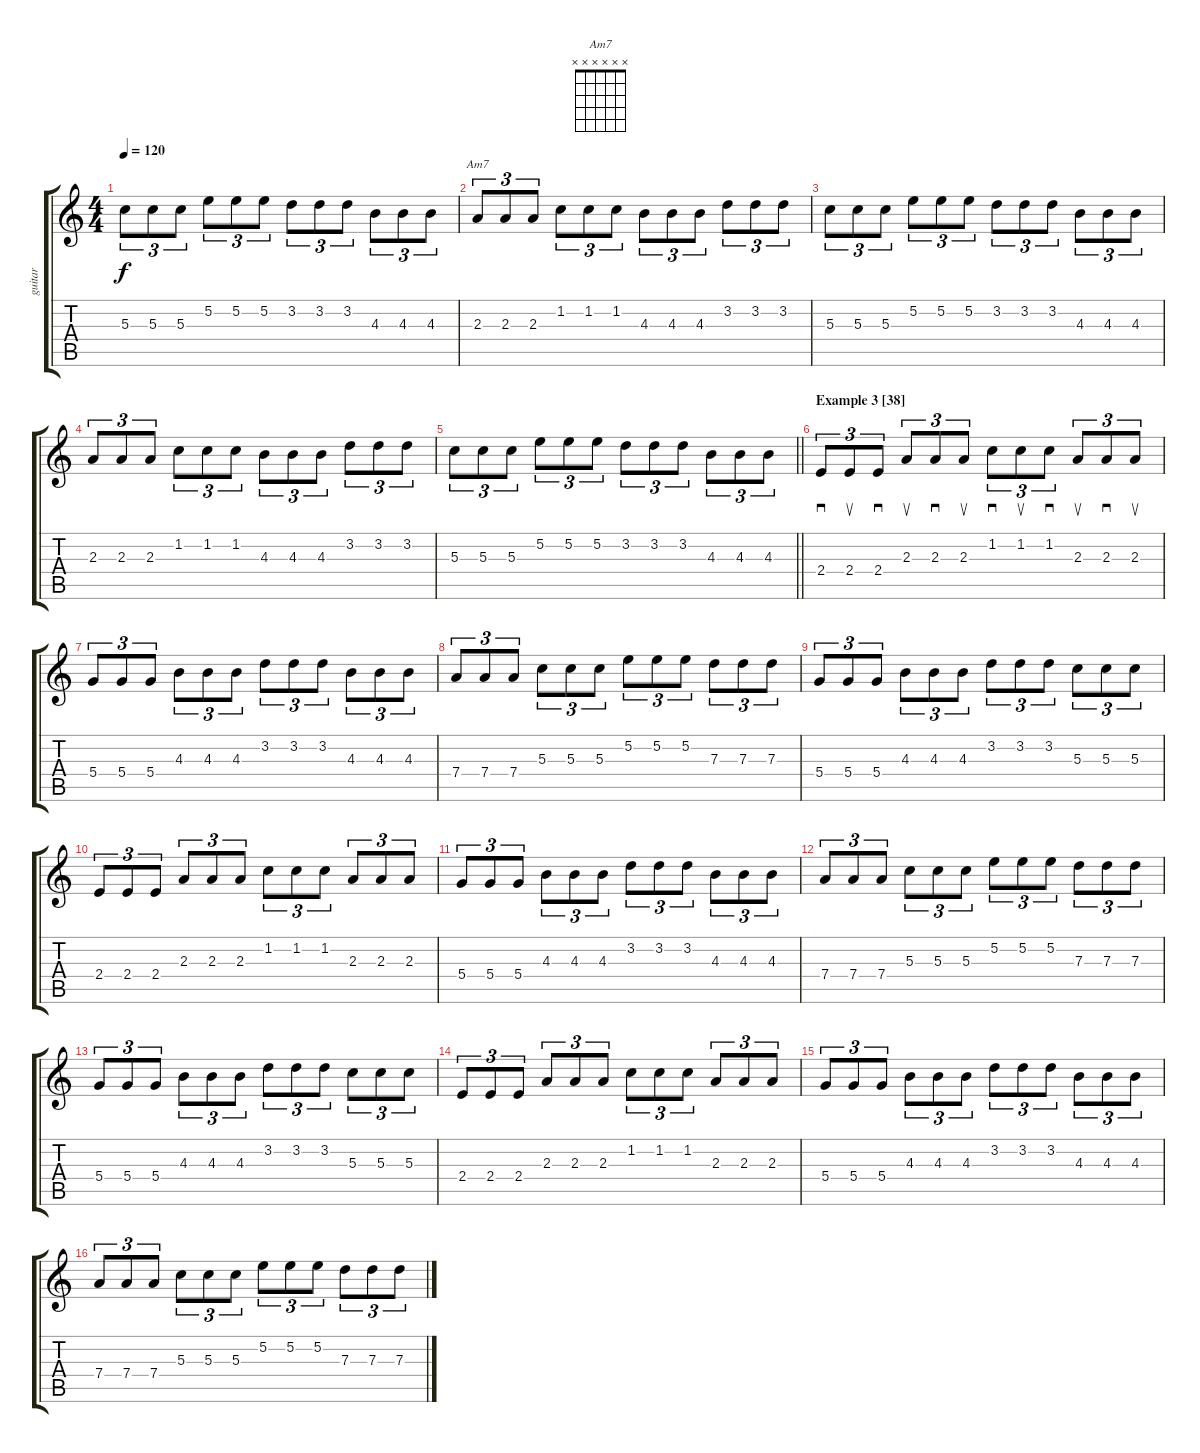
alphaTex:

\track ("guitar" "guitar") {instrument distortionguitar}
\staff {score tabs}
\tuning (E4 B3 G3 D3 A2 E2) {hide}
\chord ("Am7" x x x x x x)
\ts (4 4)
\tempo 120
\clef g2
\ks c
5.3.8{tu (3 2) dy f} 5.3.8{tu (3 2)} 5.3.8{tu (3 2)} 5.2.8{tu (3 2)} 5.2.8{tu (3 2)} 5.2.8{tu (3 2)} 3.2.8{tu (3 2)} 3.2.8{tu (3 2)} 3.2.8{tu (3 2)} 4.3.8{tu (3 2)} 4.3.8{tu (3 2)} 4.3.8{tu (3 2)} |
2.3.8{tu (3 2) ch "Am7"} 2.3.8{tu (3 2)} 2.3.8{tu (3 2)} 1.2.8{tu (3 2)} 1.2.8{tu (3 2)} 1.2.8{tu (3 2)} 4.3.8{tu (3 2)} 4.3.8{tu (3 2)} 4.3.8{tu (3 2)} 3.2.8{tu (3 2)} 3.2.8{tu (3 2)} 3.2.8{tu (3 2)} |
5.3.8{tu (3 2)} 5.3.8{tu (3 2)} 5.3.8{tu (3 2)} 5.2.8{tu (3 2)} 5.2.8{tu (3 2)} 5.2.8{tu (3 2)} 3.2.8{tu (3 2)} 3.2.8{tu (3 2)} 3.2.8{tu (3 2)} 4.3.8{tu (3 2)} 4.3.8{tu (3 2)} 4.3.8{tu (3 2)} |
2.3.8{tu (3 2)} 2.3.8{tu (3 2)} 2.3.8{tu (3 2)} 1.2.8{tu (3 2)} 1.2.8{tu (3 2)} 1.2.8{tu (3 2)} 4.3.8{tu (3 2)} 4.3.8{tu (3 2)} 4.3.8{tu (3 2)} 3.2.8{tu (3 2)} 3.2.8{tu (3 2)} 3.2.8{tu (3 2)} |
\barLineRight lightlight
5.3.8{tu (3 2)} 5.3.8{tu (3 2)} 5.3.8{tu (3 2)} 5.2.8{tu (3 2)} 5.2.8{tu (3 2)} 5.2.8{tu (3 2)} 3.2.8{tu (3 2)} 3.2.8{tu (3 2)} 3.2.8{tu (3 2)} 4.3.8{tu (3 2)} 4.3.8{tu (3 2)} 4.3.8{tu (3 2)} |
\section ("" "Example 3 [38]")
2.4.8{sd tu (3 2)} 2.4.8{su tu (3 2)} 2.4.8{sd tu (3 2)} 2.3.8{su tu (3 2)} 2.3.8{sd tu (3 2)} 2.3.8{su tu (3 2)} 1.2.8{sd tu (3 2)} 1.2.8{su tu (3 2)} 1.2.8{sd tu (3 2)} 2.3.8{su tu (3 2)} 2.3.8{sd tu (3 2)} 2.3.8{su tu (3 2)} |
5.4.8{tu (3 2)} 5.4.8{tu (3 2)} 5.4.8{tu (3 2)} 4.3.8{tu (3 2)} 4.3.8{tu (3 2)} 4.3.8{tu (3 2)} 3.2.8{tu (3 2)} 3.2.8{tu (3 2)} 3.2.8{tu (3 2)} 4.3.8{tu (3 2)} 4.3.8{tu (3 2)} 4.3.8{tu (3 2)} |
7.4.8{tu (3 2)} 7.4.8{tu (3 2)} 7.4.8{tu (3 2)} 5.3.8{tu (3 2)} 5.3.8{tu (3 2)} 5.3.8{tu (3 2)} 5.2.8{tu (3 2)} 5.2.8{tu (3 2)} 5.2.8{tu (3 2)} 7.3.8{tu (3 2)} 7.3.8{tu (3 2)} 7.3.8{tu (3 2)} |
5.4.8{tu (3 2)} 5.4.8{tu (3 2)} 5.4.8{tu (3 2)} 4.3.8{tu (3 2)} 4.3.8{tu (3 2)} 4.3.8{tu (3 2)} 3.2.8{tu (3 2)} 3.2.8{tu (3 2)} 3.2.8{tu (3 2)} 5.3.8{tu (3 2)} 5.3.8{tu (3 2)} 5.3.8{tu (3 2)} |
2.4.8{tu (3 2)} 2.4.8{tu (3 2)} 2.4.8{tu (3 2)} 2.3.8{tu (3 2)} 2.3.8{tu (3 2)} 2.3.8{tu (3 2)} 1.2.8{tu (3 2)} 1.2.8{tu (3 2)} 1.2.8{tu (3 2)} 2.3.8{tu (3 2)} 2.3.8{tu (3 2)} 2.3.8{tu (3 2)} |
5.4.8{tu (3 2)} 5.4.8{tu (3 2)} 5.4.8{tu (3 2)} 4.3.8{tu (3 2)} 4.3.8{tu (3 2)} 4.3.8{tu (3 2)} 3.2.8{tu (3 2)} 3.2.8{tu (3 2)} 3.2.8{tu (3 2)} 4.3.8{tu (3 2)} 4.3.8{tu (3 2)} 4.3.8{tu (3 2)} |
7.4.8{tu (3 2)} 7.4.8{tu (3 2)} 7.4.8{tu (3 2)} 5.3.8{tu (3 2)} 5.3.8{tu (3 2)} 5.3.8{tu (3 2)} 5.2.8{tu (3 2)} 5.2.8{tu (3 2)} 5.2.8{tu (3 2)} 7.3.8{tu (3 2)} 7.3.8{tu (3 2)} 7.3.8{tu (3 2)} |
5.4.8{tu (3 2)} 5.4.8{tu (3 2)} 5.4.8{tu (3 2)} 4.3.8{tu (3 2)} 4.3.8{tu (3 2)} 4.3.8{tu (3 2)} 3.2.8{tu (3 2)} 3.2.8{tu (3 2)} 3.2.8{tu (3 2)} 5.3.8{tu (3 2)} 5.3.8{tu (3 2)} 5.3.8{tu (3 2)} |
2.4.8{tu (3 2)} 2.4.8{tu (3 2)} 2.4.8{tu (3 2)} 2.3.8{tu (3 2)} 2.3.8{tu (3 2)} 2.3.8{tu (3 2)} 1.2.8{tu (3 2)} 1.2.8{tu (3 2)} 1.2.8{tu (3 2)} 2.3.8{tu (3 2)} 2.3.8{tu (3 2)} 2.3.8{tu (3 2)} |
5.4.8{tu (3 2)} 5.4.8{tu (3 2)} 5.4.8{tu (3 2)} 4.3.8{tu (3 2)} 4.3.8{tu (3 2)} 4.3.8{tu (3 2)} 3.2.8{tu (3 2)} 3.2.8{tu (3 2)} 3.2.8{tu (3 2)} 4.3.8{tu (3 2)} 4.3.8{tu (3 2)} 4.3.8{tu (3 2)} |
7.4.8{tu (3 2)} 7.4.8{tu (3 2)} 7.4.8{tu (3 2)} 5.3.8{tu (3 2)} 5.3.8{tu (3 2)} 5.3.8{tu (3 2)} 5.2.8{tu (3 2)} 5.2.8{tu (3 2)} 5.2.8{tu (3 2)} 7.3.8{tu (3 2)} 7.3.8{tu (3 2)} 7.3.8{tu (3 2)}
